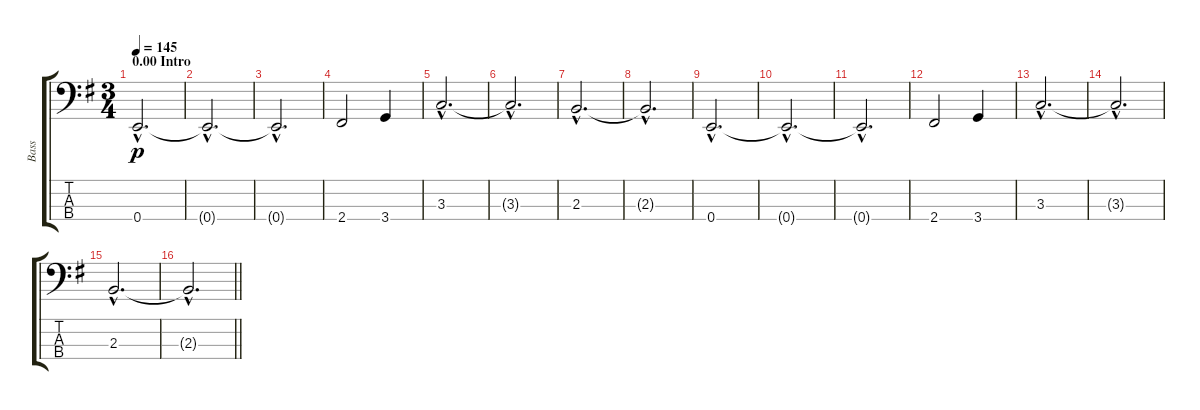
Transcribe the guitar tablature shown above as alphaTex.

\track ("Bass" "Bass") {instrument electricbassfinger}
\staff {score tabs}
\tuning (G2 D2 A1 E1) {hide}
\ts (3 4)
\section ("" "0.00 Intro")
\tempo 145
\clef f4
\ks eminor
0.4{hac}.2{d dy p instrument electricbassfinger} |
0.4{hac t}.2{d} |
0.4{hac t}.2{d} |
2.4.2 3.4.4 |
3.3{hac}.2{d} |
3.3{hac t}.2{d} |
2.3{hac}.2{d} |
2.3{hac t}.2{d} |
0.4{hac}.2{d} |
0.4{hac t}.2{d} |
0.4{hac t}.2{d} |
2.4.2 3.4.4 |
3.3{hac}.2{d} |
3.3{hac t}.2{d} |
2.3{hac}.2{d} |
\barLineRight lightlight
2.3{hac t}.2{d}
